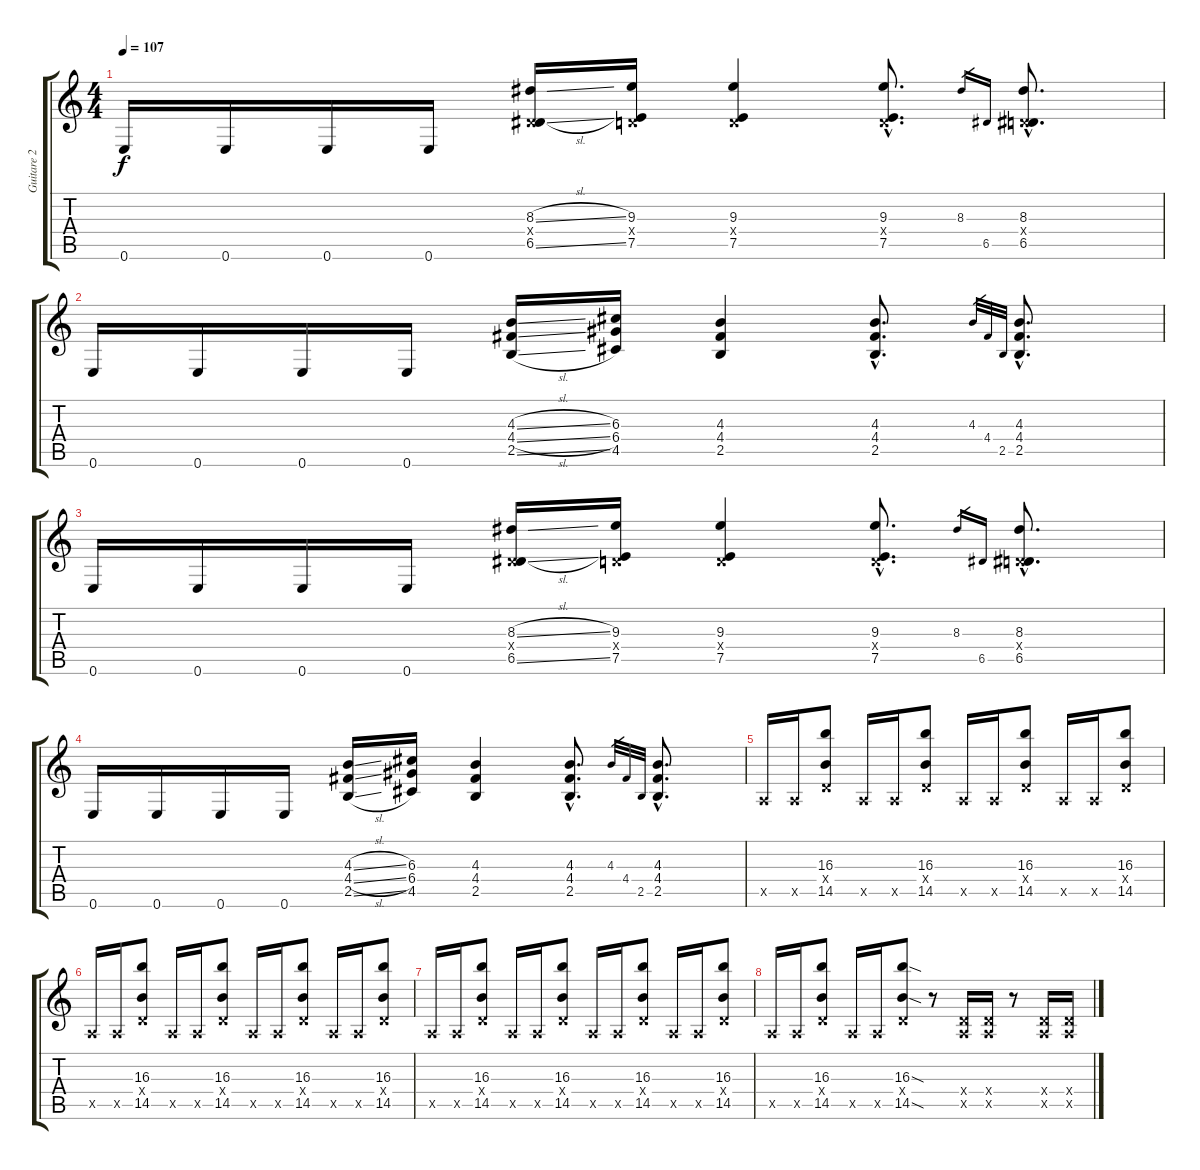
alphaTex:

\track ("Guitare 2" "Guitare 2") {instrument distortionguitar}
\staff {score tabs}
\tuning (E4 B3 G3 D3 A2 E2) {hide}
\ts (4 4)
\tempo 107
\clef g2
\ks c
0.6.16{dy f volume 12} 0.6.16 0.6.16 0.6.16 (8.3{sl} 0.4{x} 6.5{sl}).16 (9.3 0.4{x} 7.5).16 (9.3 0.4{x} 7.5).4 (9.3{hac} 0.4{hac x} 7.5{hac}).8{d} 8.3.16{gr} 6.5.16{gr} (8.3{hac} 0.4{hac x} 6.5{hac}).8{d} |
0.6.16 0.6.16 0.6.16 0.6.16 (4.3{sl} 4.4{sl} 2.5{sl}).16 (6.3 6.4 4.5).16 (4.3 4.4 2.5).4 (4.3{hac} 4.4{hac} 2.5{hac}).8{d} 4.3.32{gr} 4.4.32{gr} 2.5.32{gr} (4.3{hac} 4.4{hac} 2.5{hac}).8{d} |
0.6.16 0.6.16 0.6.16 0.6.16 (8.3{sl} 0.4{x} 6.5{sl}).16 (9.3 0.4{x} 7.5).16 (9.3 0.4{x} 7.5).4 (9.3{hac} 0.4{hac x} 7.5{hac}).8{d} 8.3.16{gr} 6.5.16{gr} (8.3{hac} 0.4{hac x} 6.5{hac}).8{d} |
0.6.16 0.6.16 0.6.16 0.6.16 (4.3{sl} 4.4{sl} 2.5{sl}).16 (6.3 6.4 4.5).16 (4.3 4.4 2.5).4 (4.3{hac} 4.4{hac} 2.5{hac}).8{d} 4.3.32{gr} 4.4.32{gr} 2.5.32{gr} (4.3{hac} 4.4{hac} 2.5{hac}).8{d} |
0.5{x}.16{volume 16} 0.5{x}.16 (16.3 0.4{x} 14.5).8 0.5{x}.16 0.5{x}.16 (16.3 0.4{x} 14.5).8 0.5{x}.16 0.5{x}.16 (16.3 0.4{x} 14.5).8 0.5{x}.16 0.5{x}.16 (16.3 0.4{x} 14.5).8 |
0.5{x}.16 0.5{x}.16 (16.3 0.4{x} 14.5).8 0.5{x}.16 0.5{x}.16 (16.3 0.4{x} 14.5).8 0.5{x}.16 0.5{x}.16 (16.3 0.4{x} 14.5).8 0.5{x}.16 0.5{x}.16 (16.3 0.4{x} 14.5).8 |
0.5{x}.16 0.5{x}.16 (16.3 0.4{x} 14.5).8 0.5{x}.16 0.5{x}.16 (16.3 0.4{x} 14.5).8 0.5{x}.16 0.5{x}.16 (16.3 0.4{x} 14.5).8 0.5{x}.16 0.5{x}.16 (16.3 0.4{x} 14.5).8 |
0.5{x}.16 0.5{x}.16 (16.3 0.4{x} 14.5).8 0.5{x}.16 0.5{x}.16 (16.3{sod} 0.4{x} 14.5{sod}).8 r.8 (0.4{x} 0.5{x}).16 (0.4{x} 0.5{x}).16 r.8 (0.4{x} 0.5{x}).16 (0.4{x} 0.5{x}).16
